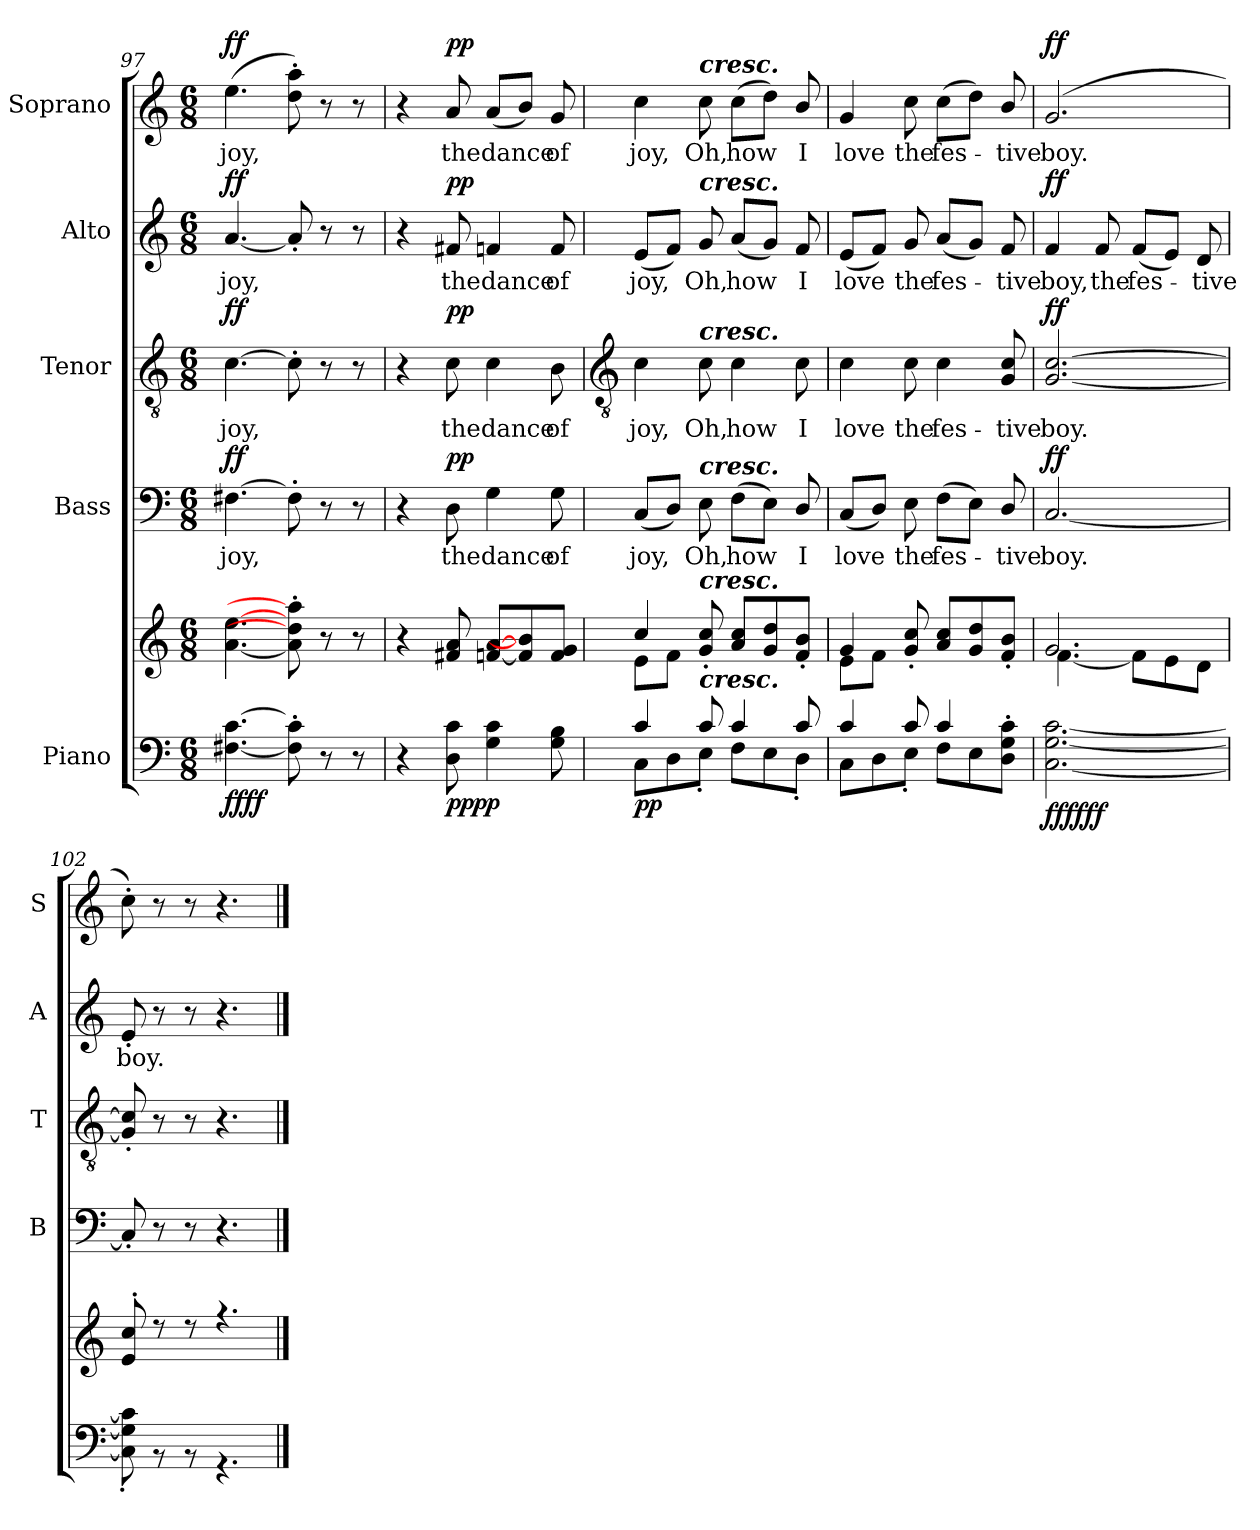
**kern	**kern	**dynam	**kern	**text	**dynam	**kern	**text	**dynam	**kern	**text	**dynam	**kern	**text	**dynam
*part5	*part5	*part5	*part4	*part4	*part4	*part3	*part3	*part3	*part2	*part2	*part2	*part1	*part1	*part1
*staff6	*staff5	*staff5/6	*staff4	*staff4	*staff4	*staff3	*staff3	*staff3	*staff2	*staff2	*staff2	*staff1	*staff1	*staff1
*I"Piano	*	*	*I"Bass	*	*	*I"Tenor	*	*	*I"Alto	*	*	*I"Soprano	*	*
*	*	*	*I'B	*	*	*I'T	*	*	*I'A	*	*	*I'S	*	*
*clefF4	*clefG2	*	*clefF4	*	*	*clefGv2	*	*	*clefG2	*	*	*clefG2	*	*
*k[]	*k[]	*	*k[]	*	*	*k[]	*	*	*k[]	*	*	*k[]	*	*
*C:	*C:	*	*C:	*	*	*C:	*	*	*C:	*	*	*C:	*	*
*M6/8	*M6/8	*	*M6/8	*	*	*M6/8	*	*	*M6/8	*	*	*M6/8	*	*
=97	=97	=97	=97	=97	=97	=97	=97	=97	=97	=97	=97	=97	=97	=97
!	!	!LO:DY:b=2	!	!LO:LY:b	!	!	!LO:LY:b	!	!	!LO:LY:b	!	!	!LO:LY:b	!
!	!	!LO:DY:n=1:b	!	!	!LO:DY:b	!	!	!LO:DY:b	!	!	!LO:DY:b	!	!	!LO:DY:b
[4.F#X [4.c	[4.a [4.ee	ff ff	[4.F#X	joy,	ff	[4.c	joy,	ff	[4.a	joy,	ff	(>4.ee	joy,	ff
8F#]' 8c]'	8a]' 8dd]' 8aa]'	.	8F#']	.	.	8c']	.	.	8a']	.	.	8dd' 8aa')	.	.
8r	8r	.	8r	.	.	8r	.	.	8r	.	.	8r	.	.
8r	8r	.	8r	.	.	8r	.	.	8r	.	.	8r	.	.
=98	=98	=98	=98	=98	=98	=98	=98	=98	=98	=98	=98	=98	=98	=98
4r	4r	.	4r	.	.	4r	.	.	4r	.	.	4r	.	.
!	!	!LO:DY:b=2	!	!LO:LY:b	!	!	!LO:LY:b	!	!	!LO:LY:b	!	!	!LO:LY:b	!
!	!	!LO:DY:n=1:b	!	!	!LO:DY:b	!	!	!LO:DY:b	!	!	!LO:DY:b	!	!	!LO:DY:b
8D 8c	8f#X 8a	pp pp	8D	the	pp	8c	the	pp	8f#X	the	pp	8a	the	pp
!	!	!	!	!LO:LY:b	!	!	!LO:LY:b	!	!	!LO:LY:b	!	!	!LO:LY:b	!
4G 4c	[8fn [8aL	.	4G	dance	.	4c	dance	.	4fn	dance	.	(<8aL	dance	.
.	8f] 8b]	.	.	.	.	.	.	.	.	.	.	8bJ)	.	.
!	!	!	!	!LO:LY:b	!	!	!LO:LY:b	!	!	!LO:LY:b	!	!	!LO:LY:b	!
8G 8B	8f 8gJ	.	8G	of	.	8B	of	.	8f	of	.	8g	of	.
!!LO:LB:g=z
=99	=99	=99	=99	=99	=99	=99	=99	=99	=99	=99	=99	=99	=99	=99
*	*	*	*	*	*	*clefGv2	*	*	*	*	*	*	*	*
*^	*^	*	*	*	*	*	*	*	*	*	*	*	*	*
!	!	!	!	!LO:DY:b=2	!	!LO:LY:b	!	!	!LO:LY:b	!	!	!LO:LY:b	!	!	!LO:LY:b	!
4c/	8CL	4cc/	8e\L	pp	(<8CL	joy,	.	4c	joy,	.	(<8eL	joy,	.	4cc	joy,	.
.	8D	.	8f\J	.	8DJ)	.	.	.	.	.	8fJ)	.	.	.	.	.
!	!	!	!	!	!	!	!	!	!	!	!	!	!	!LO:TX:a:Bi:t=cresc.	!	!
!	!	!	!	!	!	!	!	!	!	!	!LO:TX:a:Bi:t=cresc.	!	!	!	!	!
!	!	!	!	!	!	!	!	!LO:TX:a:Bi:t=cresc.	!	!	!	!	!	!	!	!
!	!	!	!	!	!LO:TX:a:Bi:t=cresc.	!	!	!	!	!	!	!	!	!	!	!
!	!	!LO:TX:a:Bi:t=cresc.	!	!	!	!	!	!	!	!	!	!	!	!	!	!
!LO:TX:a:Bi:t=cresc.	!	!	!	!	!	!	!	!	!	!	!	!	!	!	!	!
!	!	!	!	!	!	!LO:LY:b	!	!	!LO:LY:b	!	!	!LO:LY:b	!	!	!LO:LY:b	!
8c/	8E'J	8g/' 8cc/'	2ryy	.	8E	Oh,	.	8c	Oh,	.	8g	Oh,	.	8cc	Oh,	.
!	!	!	!	!	!	!LO:LY:b	!	!	!LO:LY:b	!	!	!LO:LY:b	!	!	!LO:LY:b	!
4c/	8FL	8a/ 8cc/L	.	.	(>8FL	how	.	4c	how	.	(<8aL	how	.	(>8ccL	how	.
.	8E	8g/ 8dd/	.	.	8EJ)	.	.	.	.	.	8gJ)	.	.	8ddJ)	.	.
!	!	!	!	!	!	!LO:LY:b	!	!	!LO:LY:b	!	!	!LO:LY:b	!	!	!LO:LY:b	!
8c/	8D'J	8f/' 8b/'J	.	.	8D/	I	.	8c	I	.	8f	I	.	8b/	I	.
=100	=100	=100	=100	=100	=100	=100	=100	=100	=100	=100	=100	=100	=100	=100	=100	=100
!	!	!	!	!	!	!LO:LY:b	!	!	!LO:LY:b	!	!	!LO:LY:b	!	!	!LO:LY:b	!
4c/	8CL	4g/	8e\L	.	(<8CL	love	.	4c	love	.	(<8eL	love	.	4g	love	.
.	8D	.	8f\J	.	8DJ)	.	.	.	.	.	8fJ)	.	.	.	.	.
!	!	!	!	!	!	!LO:LY:b	!	!	!LO:LY:b	!	!	!LO:LY:b	!	!	!LO:LY:b	!
8c/	8E'J	8g/' 8cc/'	2ryy	.	8E	the	.	8c	the	.	8g	the	.	8cc	the	.
!	!	!	!	!	!	!LO:LY:b	!	!	!LO:LY:b	!	!	!LO:LY:b	!	!	!LO:LY:b	!
4c/	8FL	8a/ 8cc/L	.	.	(>8FL	fes-	.	4c	fes-	.	(<8aL	fes-	.	(>8ccL	fes-	.
.	8E	8g/ 8dd/	.	.	8EJ)	.	.	.	.	.	8gJ)	.	.	8ddJ)	.	.
!	!	!	!	!	!	!LO:LY:b	!	!	!LO:LY:b	!	!	!LO:LY:b	!	!	!LO:LY:b	!
8ryy	8D' 8G' 8c'J	8f/' 8b/'J	.	.	8D/	tive	.	8G 8c	-tive	.	8f	tive	.	8b/	tive	.
=101	=101	=101	=101	=101	=101	=101	=101	=101	=101	=101	=101	=101	=101	=101	=101	=101
!LO:N:vis=1	!	!	!	!LO:DY:b=2	!	!LO:LY:b	!	!	!LO:LY:b	!	!	!LO:LY:b	!	!	!LO:LY:b	!
!	!	!	!	!LO:DY:n=1:b	!	!	!	!	!	!	!	!	!	!	!	!
!	!	!	!	!LO:DY:n=2:b	!	!	!LO:DY:b	!	!	!LO:DY:b	!	!	!LO:DY:b	!	!	!LO:DY:b
2.ryy	[2.C [2.G [2.c	2.g/	[4.f\	ff ff ff	[2.C	boy.	ff	[2.G [2.c	boy.	ff	4f	boy,	ff	(>2.g	boy.	ff
!	!	!	!	!	!	!	!	!	!	!	!	!LO:LY:b	!	!	!	!
.	.	.	.	.	.	.	.	.	.	.	8f	the	.	.	.	.
!	!	!	!	!	!	!	!	!	!	!	!	!LO:LY:b	!	!	!	!
.	.	.	8f\L]	.	.	.	.	.	.	.	(<8fL	fes-	.	.	.	.
.	.	.	8e\	.	.	.	.	.	.	.	8eJ)	.	.	.	.	.
!	!	!	!	!	!	!	!	!	!	!	!	!LO:LY:b	!	!	!	!
.	.	.	8d\J	.	.	.	.	.	.	.	8d	tive	.	.	.	.
=102	=102	=102	=102	=102	=102	=102	=102	=102	=102	=102	=102	=102	=102	=102	=102	=102
!LO:N:vis=1	!	!	!LO:N:vis=1	!	!	!	!	!	!	!	!	!LO:LY:b	!	!	!	!
2.ryy	8C]' 8G]' 8c]'	8e/' 8cc/'	2.ryy	.	8C']	.	.	8G]' 8c]'	.	.	8e'	boy.	.	8cc')	.	.
.	8r	8r	.	.	8r	.	.	8r	.	.	8r	.	.	8r	.	.
.	8r	8r	.	.	8r	.	.	8r	.	.	8r	.	.	8r	.	.
.	4.r	4.r	.	.	4.r	.	.	4.r	.	.	4.r	.	.	4.r	.	.
*v	*v	*	*	*	*	*	*	*	*	*	*	*	*	*	*	*
*	*v	*v	*	*	*	*	*	*	*	*	*	*	*	*	*
==	==	==	==	==	==	==	==	==	==	==	==	==	==	==
*-	*-	*-	*-	*-	*-	*-	*-	*-	*-	*-	*-	*-	*-	*-
